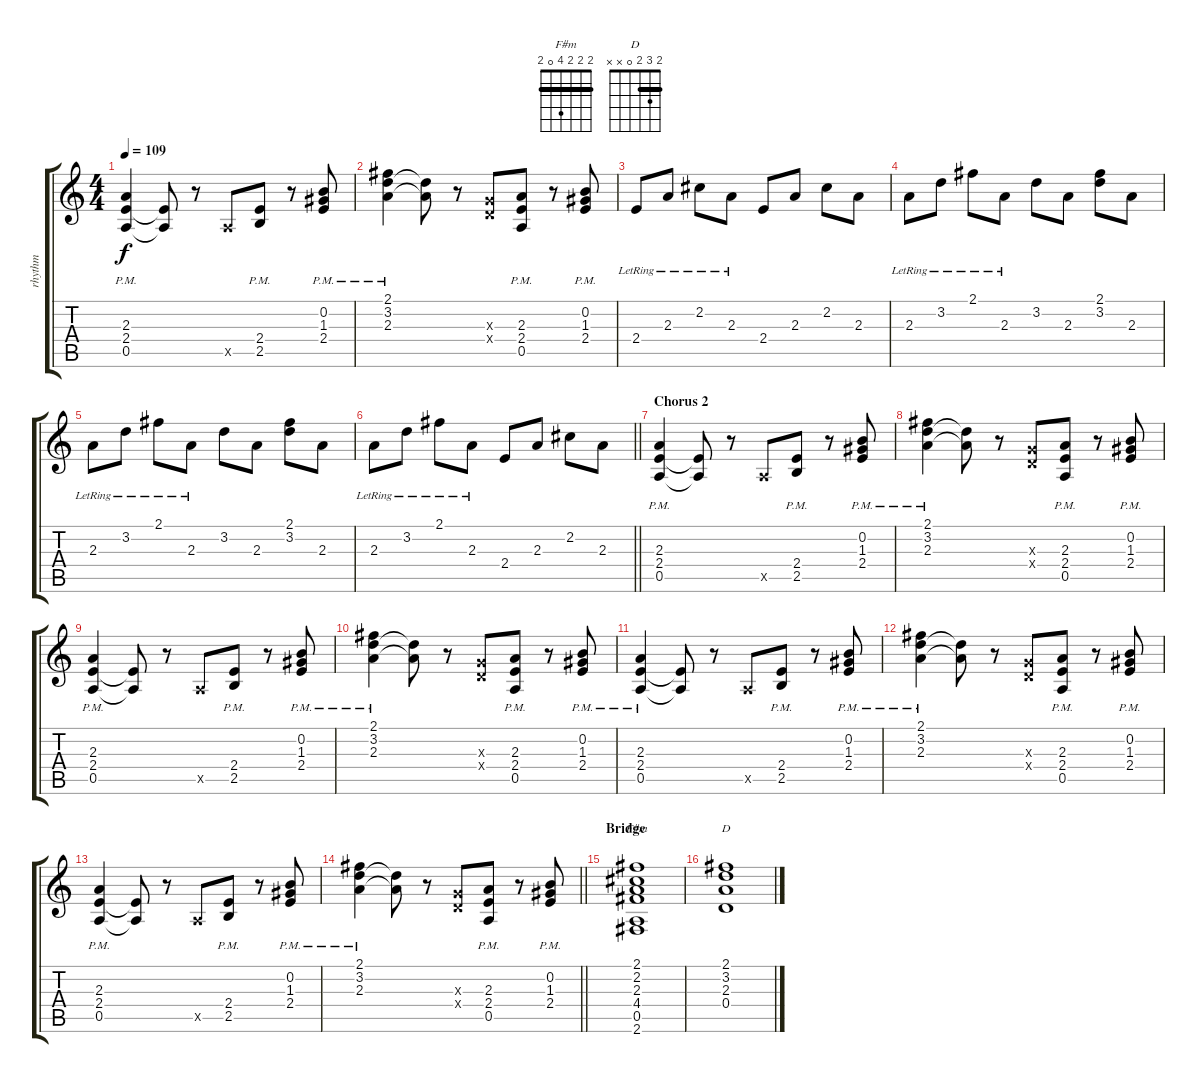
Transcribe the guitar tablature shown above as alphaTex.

\track ("rhythm" "rhythm") {instrument overdrivenguitar}
\staff {score tabs}
\tuning (E4 B3 G3 D3 A2 E2) {hide}
\chord ("F#m" 2 2 2 4 0 2) {barre 2}
\chord ("D" 2 3 2 0 x x) {barre 2}
\ts (4 4)
\tempo 109
\clef g2
\ks c
(2.3 2.4{pm} 0.5{pm}).4{dy f} (2.4{t} 0.5{t}).8 r.8 0.5{x}.8 (2.4{pm} 2.5{pm}).8 r.8 (0.2{pm} 1.3{pm} 2.4{pm}).8 |
(2.1{pm} 3.2{pm} 2.3{pm}).4 (3.2{t} 2.3{t}).8 r.8 (0.3{x} 0.4{x}).8 (2.3{pm} 2.4{pm} 0.5{pm}).8 r.8 (0.2{pm} 1.3{pm} 2.4{pm}).8 |
2.4{lr}.8 2.3{lr}.8 2.2{lr}.8 2.3{lr}.8 2.4.8 2.3.8 2.2.8 2.3.8 |
2.3{lr}.8 3.2{lr}.8 2.1{lr}.8 2.3{lr}.8 3.2.8 2.3.8 (2.1 3.2).8 2.3.8 |
2.3{lr}.8 3.2{lr}.8 2.1{lr}.8 2.3{lr}.8 3.2.8 2.3.8 (2.1 3.2).8 2.3.8 |
\barLineRight lightlight
2.3{lr}.8 3.2{lr}.8 2.1{lr}.8 2.3{lr}.8 2.4.8 2.3.8 2.2.8 2.3.8 |
\section ("" "Chorus 2")
(2.3 2.4{pm} 0.5{pm}).4 (2.4{t} 0.5{t}).8 r.8 0.5{x}.8 (2.4{pm} 2.5{pm}).8 r.8 (0.2{pm} 1.3{pm} 2.4{pm}).8 |
(2.1{pm} 3.2{pm} 2.3{pm}).4 (3.2{t} 2.3{t}).8 r.8 (0.3{x} 0.4{x}).8 (2.3{pm} 2.4{pm} 0.5{pm}).8 r.8 (0.2{pm} 1.3{pm} 2.4{pm}).8 |
(2.3 2.4{pm} 0.5{pm}).4 (2.4{t} 0.5{t}).8 r.8 0.5{x}.8 (2.4{pm} 2.5{pm}).8 r.8 (0.2{pm} 1.3{pm} 2.4{pm}).8 |
(2.1{pm} 3.2{pm} 2.3{pm}).4 (3.2{t} 2.3{t}).8 r.8 (0.3{x} 0.4{x}).8 (2.3{pm} 2.4{pm} 0.5{pm}).8 r.8 (0.2{pm} 1.3{pm} 2.4{pm}).8 |
(2.3 2.4{pm} 0.5{pm}).4 (2.4{t} 0.5{t}).8 r.8 0.5{x}.8 (2.4{pm} 2.5{pm}).8 r.8 (0.2{pm} 1.3{pm} 2.4{pm}).8 |
(2.1{pm} 3.2{pm} 2.3{pm}).4 (3.2{t} 2.3{t}).8 r.8 (0.3{x} 0.4{x}).8 (2.3{pm} 2.4{pm} 0.5{pm}).8 r.8 (0.2{pm} 1.3{pm} 2.4{pm}).8 |
(2.3 2.4{pm} 0.5{pm}).4 (2.4{t} 0.5{t}).8 r.8 0.5{x}.8 (2.4{pm} 2.5{pm}).8 r.8 (0.2{pm} 1.3{pm} 2.4{pm}).8 |
\barLineRight lightlight
(2.1{pm} 3.2{pm} 2.3{pm}).4 (3.2{t} 2.3{t}).8 r.8 (0.3{x} 0.4{x}).8 (2.3{pm} 2.4{pm} 0.5{pm}).8 r.8 (0.2{pm} 1.3{pm} 2.4{pm}).8 |
\section ("" "Bridge")
(2.1 2.2 2.3 4.4 0.5 2.6).1{ch "F#m"} |
(2.1 3.2 2.3 0.4).1{ch "D"}
